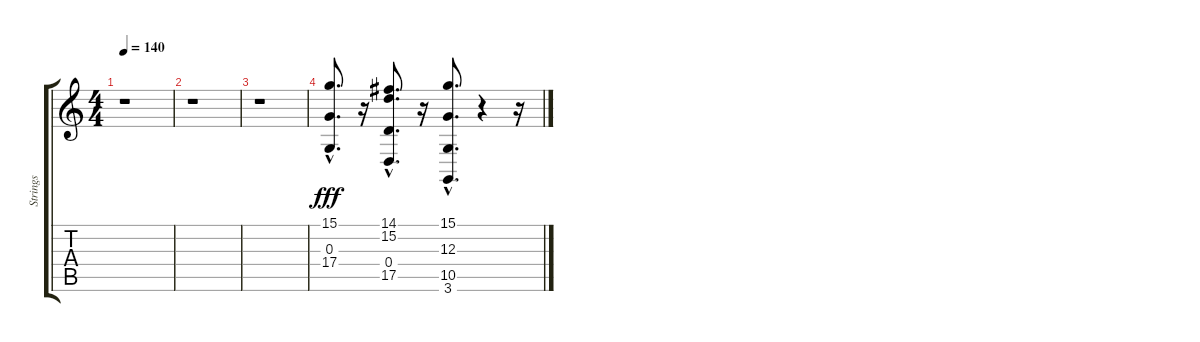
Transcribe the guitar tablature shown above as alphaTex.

\track ("Strings" "Strings") {instrument stringensemble1}
\staff {score tabs}
\tuning (E4 B3 G3 D3 A2 E2) {hide}
\ts (4 4)
\tempo 140
\clef g2
\ks c
r.1{dy f} |
r.1 |
r.1 |
(15.1{hac} 0.3{hac} 17.4{hac}).8{d dy fff} r.16 (14.1{hac} 15.2{hac} 0.4 17.5{hac}).8{d} r.16 (15.1{hac} 12.3 10.5 3.6{hac}).8{d} r.4 r.16
